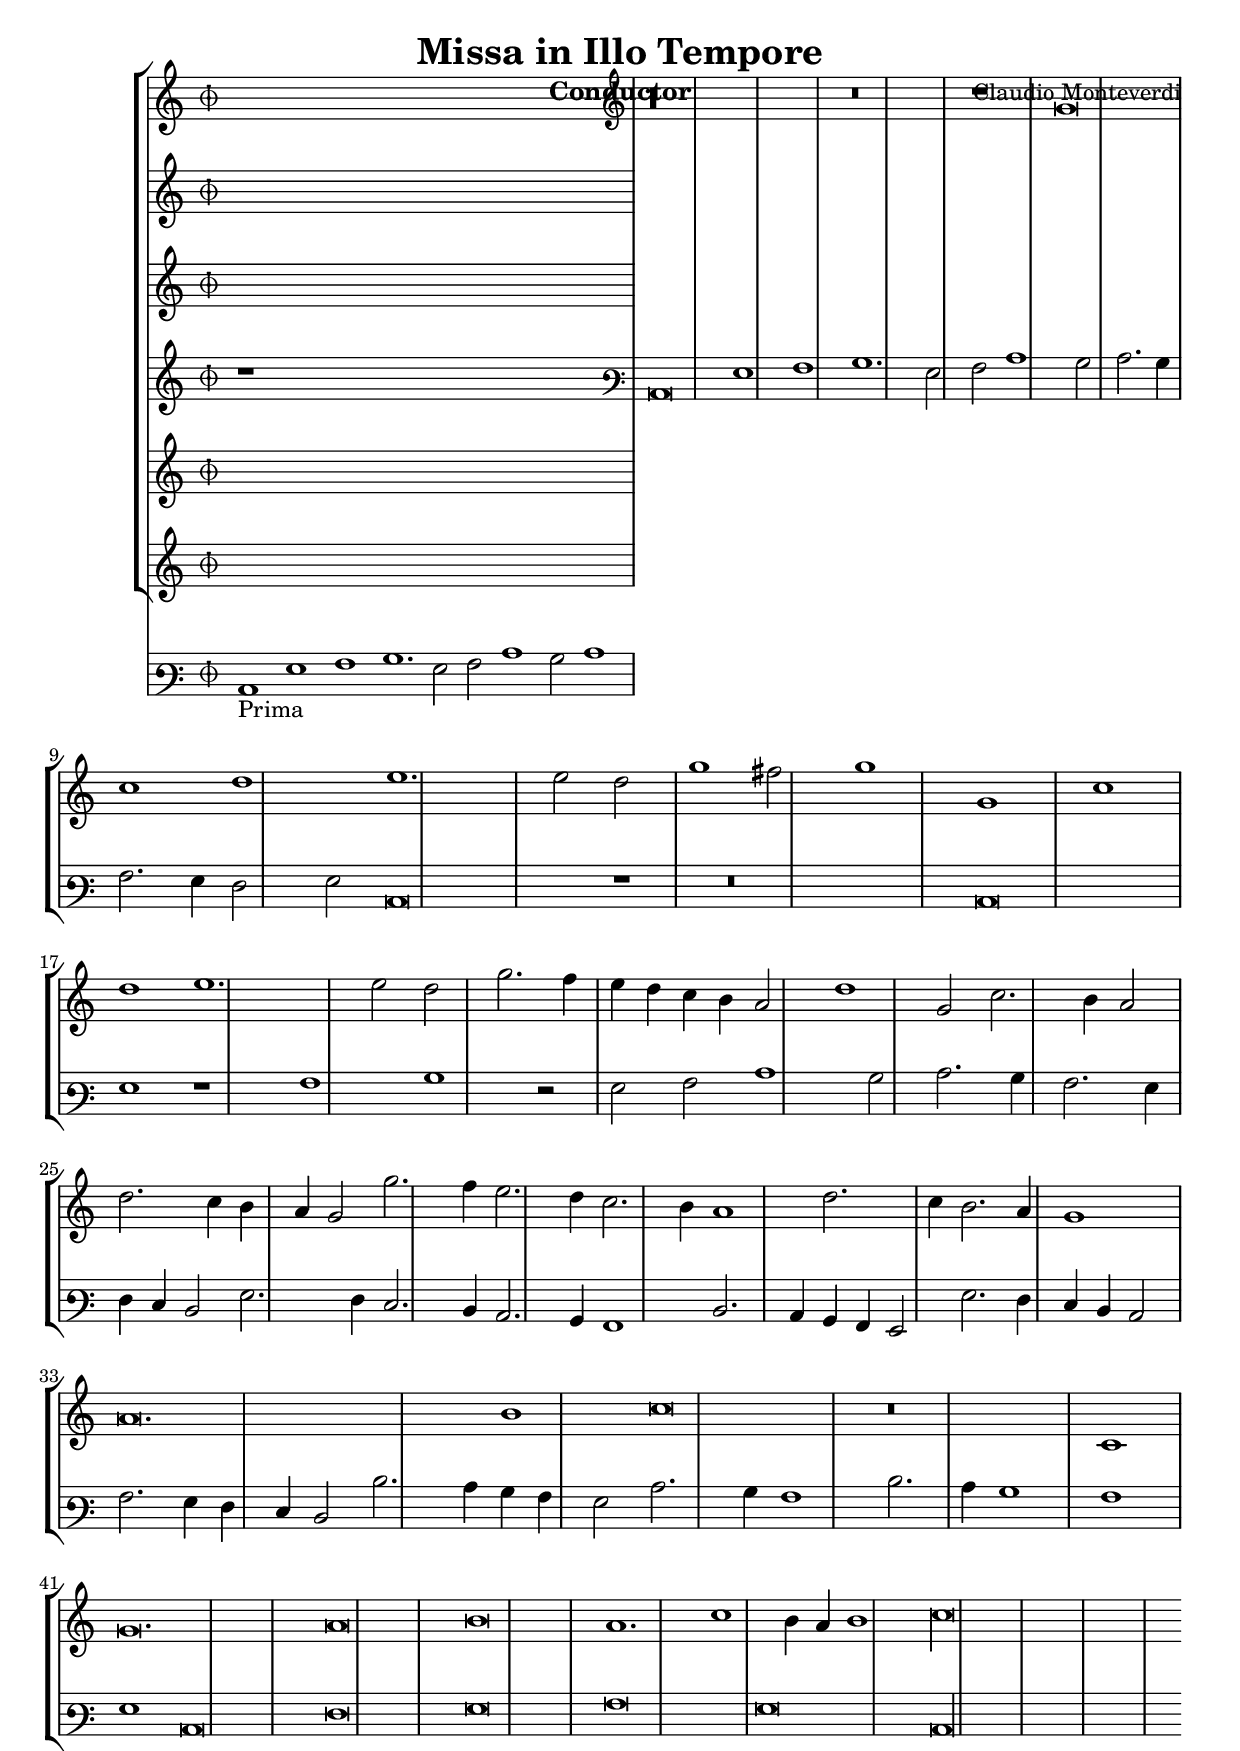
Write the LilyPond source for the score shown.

\version "2.16.0"

\header{
  title = \markup \center-column { "Missa in Illo Tempore"}
  composer = "Claudio Monteverdi"
  date = "1567-1643"
  publisher = \markup { "Copyright : " \char ##x00A9 " 2013 Benjamin Coudrin" }
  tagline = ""
}

\paper{}
\layout{}

% Contents
fughecantus={s1*8}

missacantus=\relative c'' {
  \clef treble
  r\longa r\breve r1
  g\breve c1 d e1. e2 d g1 fis2 g1 g,1 c d e1. e2
  d2 g2. f4 e d c b a2 d1 g,2 c2. b4 a2 d2. c4 b a g2 g'2. f4
  e2. d4 c2. b4 a1 d2. c4 b2. a4 g1 a\breve. b1 c\breve r
  c,1 g'\breve. a\breve b a1. c1 b4 a b1 c\longa
  
}

lyrmissacantus=\lyricmode {
  Ky -- ri -- e e -- _ _ le -- i -- son
  ij _ _ _ _ _ _ _ _ _ _ _ _ _ _ _ _ _ _
  _ _ _ _ _ _ _ _ _ _ _ _ _ _ _ _ _ _ _
  Ky -- ri -- e e -- _ le -- _ _ i -- son
}

fughealtus={s1*8}
missaaltus={}

fughetenor={s1*8}
missatenor={}

fughebassus={r1*8}
missabassus=\relative c {
  \clef varbaritone
  c\breve g'1 a b1. g2 a c1 b2 c2. b4 a2. g4 f2 g c,\breve r1 r\breve
  c\breve g'1  r a b r2 g a c1 b2 c2. b4 a2. g4 f e d2
  g2. f4 e2. d4 c2. b4 a1 d2. c4 b a g2 g'2. f4 e d c2 a'2. g4 f e d2 d'2. c4 b a g2
  c2. b4 a1 d2. c4 b1 a g c,\breve f g a g c,\longa
}

fughequintus={s1*8}
missaquintus={}

fughesextus={s1*8}
missasextus={}

fughecontinuo=\relative c {
  \cadenzaOn
  \time 9/8
  \clef varbaritone
  c1_\markup{"Prima"} g' a b1. g2 a c1 b2 c1 \bar "|"
  \cadenzaOff
}
missacontinuo={}


missa = \markup {
  \score {
    <<
      \new StaffGroup = "missa_choral" <<
        \new Staff = "missa_cantus" {
          \override Staff.TimeSignature #'style = #'mensural
          \set Staff.InstrumentName = #"Cantus"
          \fughecantus
          \missacantus
        }
        \new Staff = "missa_altus" {
          \override Staff.TimeSignature #'style = #'mensural
          \set Staff.InstrumentName = #"Altus"
          \fughealtus
          \missaaltus
        }
        \new Staff = "missa_tenor" {
          \override Staff.TimeSignature #'style = #'mensural
          \set Staff.InstrumentName = #"Tenor"
          \fughetenor
          \missatenor
        }
        \new Staff = "missa_bassus" {
          \override Staff.TimeSignature #'style = #'mensural
          \set Staff.InstrumentName = #"Bassus"
          \fughebassus
          \missabassus
        }
        \new Staff = "missa_quintus" {
          \override Staff.TimeSignature #'style = #'mensural
          \set Staff.InstrumentName = #"Quintus"
          \fughequintus
          \missaquintus
        }
        \new Staff = "missa_sextus" {
          \override Staff.TimeSignature #'style = #'mensural
          \set Staff.InstrumentName = #"Sextus"
          \fughesextus
          \missasextus
        }
      >>
      \new Staff = "missa_continuo" {
        \override Staff.TimeSignature #'style = #'mensural
        \set Staff.InstrumentName = #"Bassus Generalis"
        \fughecontinuo
        \missacontinuo
      }
    >>
    \layout{
      \context {
        \Staff
        %\RemoveEmptyStaves
        %\override VerticalAxisGroup #'remove-first = ##t
      }
    }
  }
}


% Conductor
\book {
  \bookOutputSuffix "Conductor"
  \header {
    instrument = "Conductor"
  }  
  
  \missa
}

  
  
